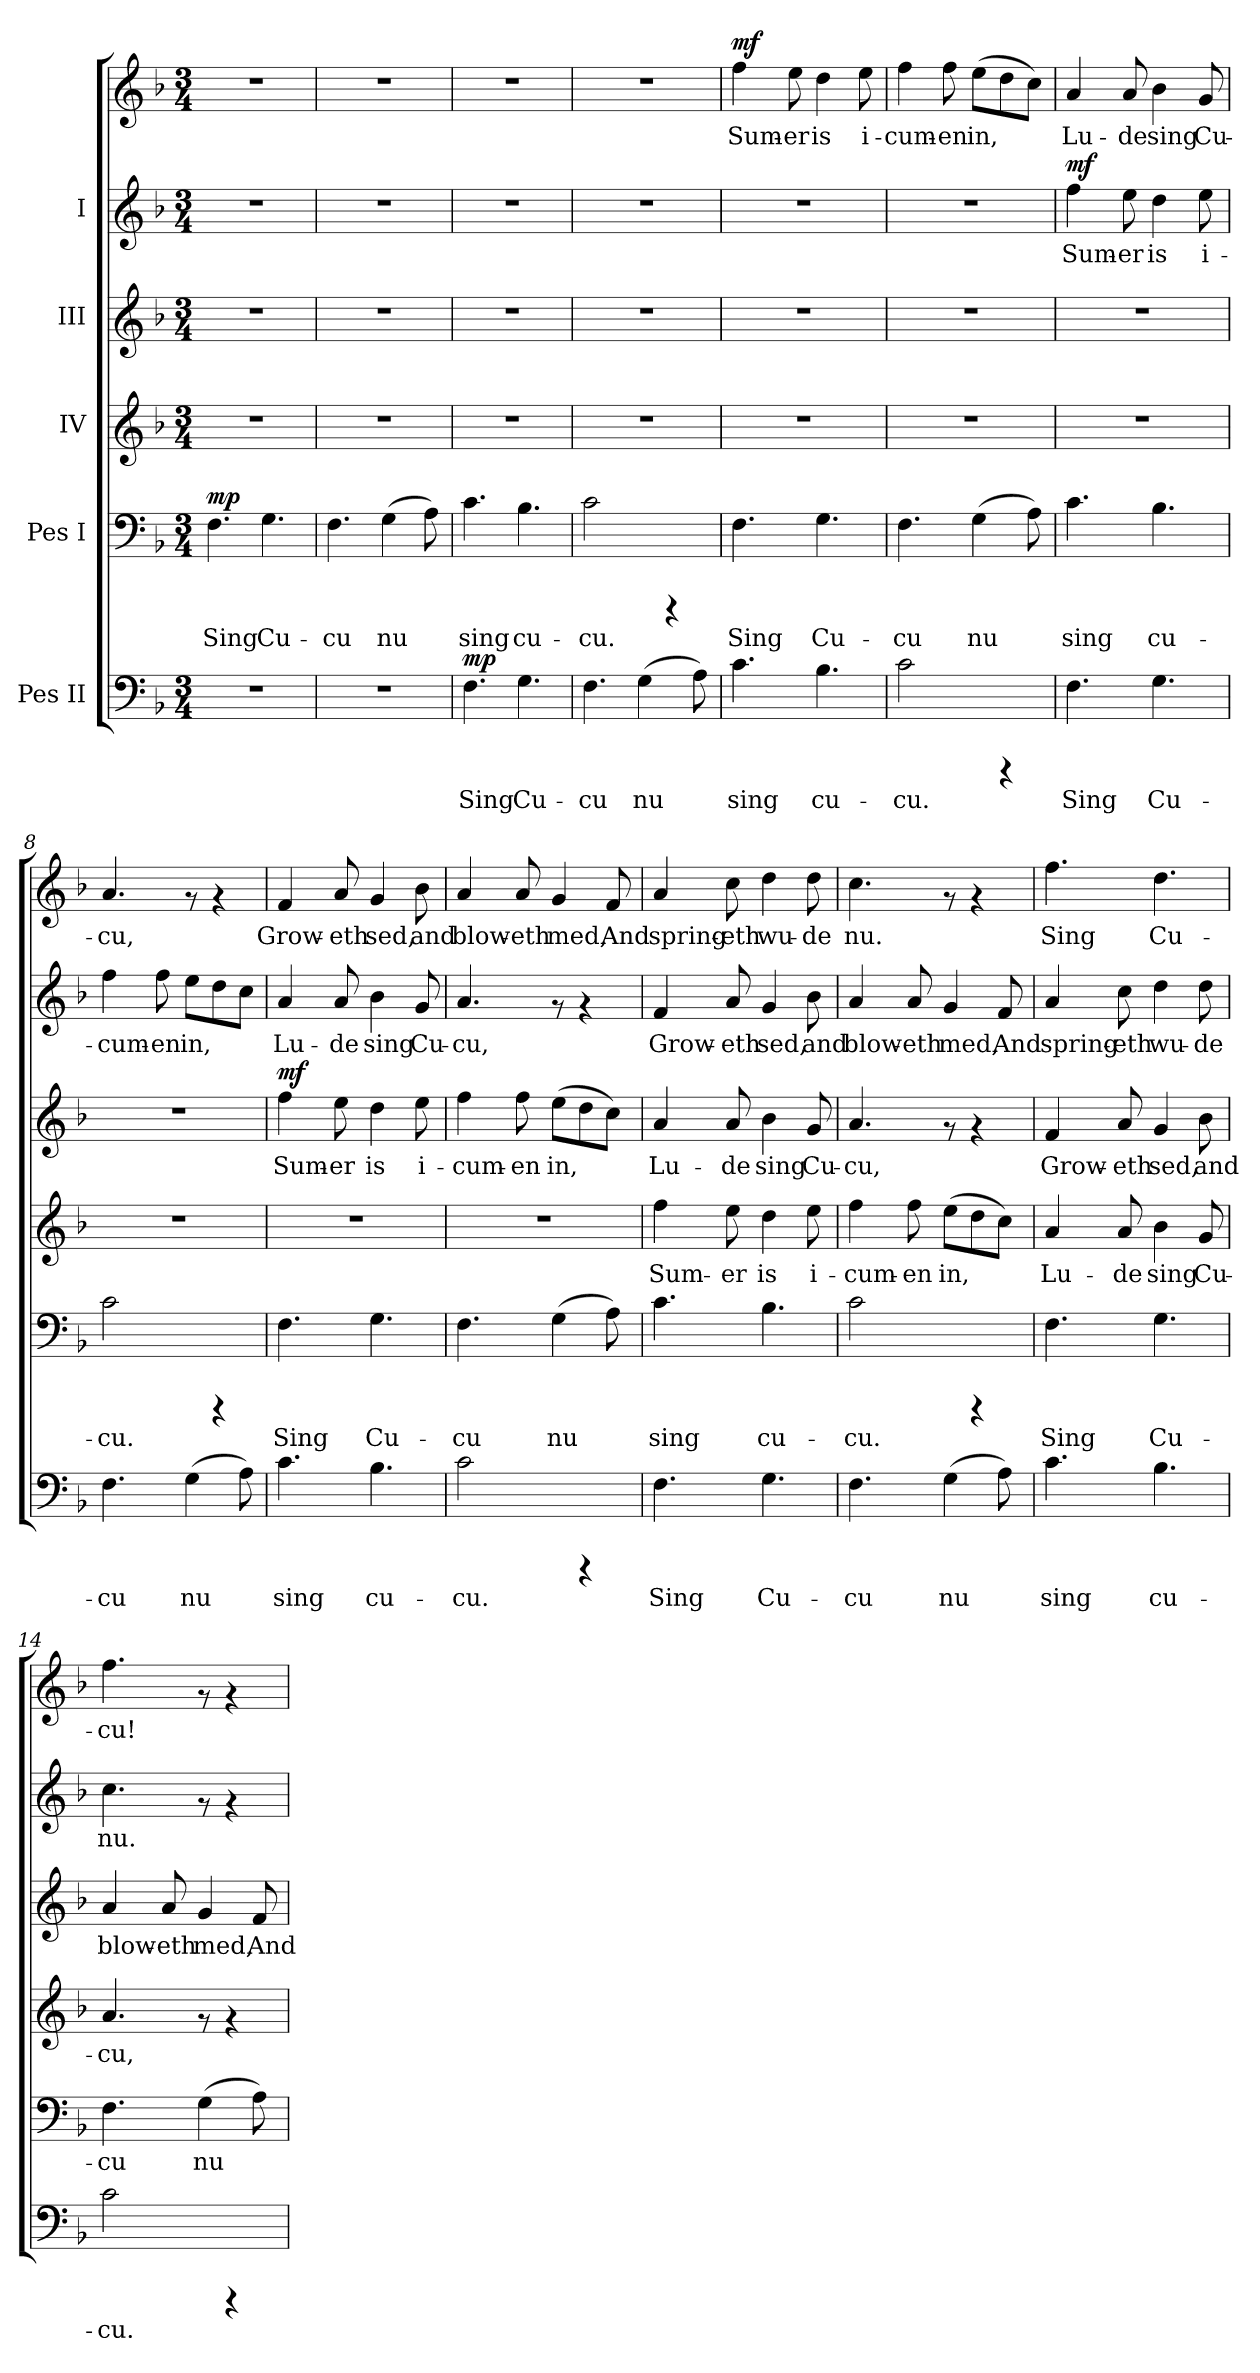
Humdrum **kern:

**kern	**text	**dynam	**kern	**text	**dynam	**kern	**text	**kern	**text	**dynam	**kern	**text	**kern	**text	**dynam
*part5	*part5	*part5	*part4	*part4	*part4	*part3	*part3	*part2	*part2	*part2	*part1	*part1	*part1	*part1	*part1
*staff6	*staff6	*staff6	*staff5	*staff5	*staff5	*staff4	*staff4	*staff3	*staff3	*staff3	*staff2	*staff2	*staff1	*staff1	*staff1/2
*I"Pes II	*	*	*I"Pes I	*	*	*I"IV	*	*I"III	*	*	*I"I	*	*	*	*
!!LO:PB:g=z
*stria5	*	*	*stria5	*	*	*stria5	*	*stria5	*	*	*stria5	*	*stria5	*	*
*clefF4	*	*	*clefF4	*	*	*clefG2	*	*clefG2	*	*	*clefG2	*	*clefG2	*	*
*k[b-]	*	*	*k[b-]	*	*	*k[b-]	*	*k[b-]	*	*	*k[b-]	*	*k[b-]	*	*
*F:	*	*	*F:	*	*	*F:	*	*F:	*	*	*F:	*	*F:	*	*
*M3/4	*	*	*M3/4	*	*	*M3/4	*	*M3/4	*	*	*M3/4	*	*M3/4	*	*
*MM150	*	*	*MM150	*	*	*MM150	*	*MM150	*	*	*MM150	*	*MM150	*	*
=1	=1	=1	=1	=1	=1	=1	=1	=1	=1	=1	=1	=1	=1	=1	=1
!	!	!	!	!LO:LY:b:cj	!LO:DY:a	!	!	!	!	!	!	!	!	!	!
2.r	.	.	4.F\	Sing	mp	2.r	.	2.r	.	.	2.r	.	2.r	.	.
!	!	!	!	!LO:LY:b:cj	!	!	!	!	!	!	!	!	!	!	!
.	.	.	4.G\	Cu-	.	.	.	.	.	.	.	.	.	.	.
=2	=2	=2	=2	=2	=2	=2	=2	=2	=2	=2	=2	=2	=2	=2	=2
!	!	!	!	!LO:LY:b:cj	!	!	!	!	!	!	!	!	!	!	!
2.r	.	.	4.F\	-cu	.	2.r	.	2.r	.	.	2.r	.	2.r	.	.
!	!	!	!	!LO:LY:b:cj	!	!	!	!	!	!	!	!	!	!	!
.	.	.	(>4G\	nu	.	.	.	.	.	.	.	.	.	.	.
!	!	!	!	!LO:LY:b:cj	!	!	!	!	!	!	!	!	!	!	!
.	.	.	8A\)	.	.	.	.	.	.	.	.	.	.	.	.
=3	=3	=3	=3	=3	=3	=3	=3	=3	=3	=3	=3	=3	=3	=3	=3
!	!LO:LY:b:cj	!LO:DY:a	!	!LO:LY:b:cj	!	!	!	!	!	!	!	!	!	!	!
4.F\	Sing	mp	4.c\	sing	.	2.r	.	2.r	.	.	2.r	.	2.r	.	.
!	!LO:LY:b:cj	!	!	!LO:LY:b:cj	!	!	!	!	!	!	!	!	!	!	!
4.G\	Cu-	.	4.B-\	cu-	.	.	.	.	.	.	.	.	.	.	.
=4	=4	=4	=4	=4	=4	=4	=4	=4	=4	=4	=4	=4	=4	=4	=4
!	!LO:LY:b:cj	!	!	!LO:LY:b:cj	!	!	!	!	!	!	!	!	!	!	!
4.F\	-cu	.	2c\	-cu.	.	2.r	.	2.r	.	.	2.r	.	2.r	.	.
!	!LO:LY:b:cj	!	!	!	!	!	!	!	!	!	!	!	!	!	!
(>4G\	nu	.	.	.	.	.	.	.	.	.	.	.	.	.	.
.	.	.	4rCCC	.	.	.	.	.	.	.	.	.	.	.	.
!	!LO:LY:b:cj	!	!	!	!	!	!	!	!	!	!	!	!	!	!
8A\)	.	.	.	.	.	.	.	.	.	.	.	.	.	.	.
=5	=5	=5	=5	=5	=5	=5	=5	=5	=5	=5	=5	=5	=5	=5	=5
!	!LO:LY:b:cj	!	!	!LO:LY:b:cj	!	!	!	!	!	!	!	!	!	!LO:LY:b:cj	!LO:DY:a
4.c\	sing	.	4.F\	Sing	.	2.r	.	2.r	.	.	2.r	.	4ff\	Sum-	mf
!	!	!	!	!	!	!	!	!	!	!	!	!	!	!LO:LY:b:cj	!
.	.	.	.	.	.	.	.	.	.	.	.	.	8ee\	-er	.
!	!LO:LY:b:cj	!	!	!LO:LY:b:cj	!	!	!	!	!	!	!	!	!	!LO:LY:b:cj	!
4.B-\	cu-	.	4.G\	Cu-	.	.	.	.	.	.	.	.	4dd\	is	.
!	!	!	!	!	!	!	!	!	!	!	!	!	!	!LO:LY:b:cj	!
.	.	.	.	.	.	.	.	.	.	.	.	.	8ee\	i-	.
=6	=6	=6	=6	=6	=6	=6	=6	=6	=6	=6	=6	=6	=6	=6	=6
!	!LO:LY:b:cj	!	!	!LO:LY:b:cj	!	!	!	!	!	!	!	!	!	!LO:LY:b:cj	!
2c\	-cu.	.	4.F\	-cu	.	2.r	.	2.r	.	.	2.r	.	4ff\	-cum-	.
!	!	!	!	!	!	!	!	!	!	!	!	!	!	!LO:LY:b:cj	!
.	.	.	.	.	.	.	.	.	.	.	.	.	8ff\	-en	.
!	!	!	!	!LO:LY:b:cj	!	!	!	!	!	!	!	!	!	!LO:LY:b:cj	!
.	.	.	(>4G\	nu	.	.	.	.	.	.	.	.	(>8ee\L	in,	.
!	!	!	!	!	!	!	!	!	!	!	!	!	!	!LO:LY:b:cj	!
4rCCC	.	.	.	.	.	.	.	.	.	.	.	.	8dd\	.	.
!	!	!	!	!LO:LY:b:cj	!	!	!	!	!	!	!	!	!	!LO:LY:b:cj	!
.	.	.	8A\)	.	.	.	.	.	.	.	.	.	8cc\J)	.	.
!!LO:LB:g=z
=7	=7	=7	=7	=7	=7	=7	=7	=7	=7	=7	=7	=7	=7	=7	=7
!	!LO:LY:b:cj	!	!	!LO:LY:b:cj	!	!	!	!	!	!	!	!LO:LY:b:cj	!	!LO:LY:b:cj	!LO:DY:a=2
4.F\	Sing	.	4.c\	sing	.	2.r	.	2.r	.	.	4ff\	-Sum-	4a/	Lu-	mf
!	!	!	!	!	!	!	!	!	!	!	!	!LO:LY:b:cj	!	!LO:LY:b:cj	!
.	.	.	.	.	.	.	.	.	.	.	8ee\	-er	8a/	-de	.
!	!LO:LY:b:cj	!	!	!LO:LY:b:cj	!	!	!	!	!	!	!	!LO:LY:b:cj	!	!LO:LY:b:cj	!
4.G\	Cu-	.	4.B-\	cu-	.	.	.	.	.	.	4dd\	is	4b-\	sing	.
!	!	!	!	!	!	!	!	!	!	!	!	!LO:LY:b:cj	!	!LO:LY:b:cj	!
.	.	.	.	.	.	.	.	.	.	.	8ee\	i-	8g/	Cu-	.
=8	=8	=8	=8	=8	=8	=8	=8	=8	=8	=8	=8	=8	=8	=8	=8
!	!LO:LY:b:cj	!	!	!LO:LY:b:cj	!	!	!	!	!	!	!	!LO:LY:b:cj	!	!LO:LY:b:cj	!
4.F\	-cu	.	2c\	-cu.	.	2.r	.	2.r	.	.	4ff\	cum-	4.a/	-cu,	.
!	!	!	!	!	!	!	!	!	!	!	!	!LO:LY:b:cj	!	!	!
.	.	.	.	.	.	.	.	.	.	.	8ff\	-en	.	.	.
!	!LO:LY:b:cj	!	!	!	!	!	!	!	!	!	!	!LO:LY:b:cj	!	!	!
(>4G\	nu	.	.	.	.	.	.	.	.	.	8ee\L	in,	8rf	.	.
!	!	!	!	!	!	!	!	!	!	!	!	!LO:LY:b:cj	!	!	!
.	.	.	4rCCC	.	.	.	.	.	.	.	8dd\	.	4rf	.	.
!	!LO:LY:b:cj	!	!	!	!	!	!	!	!	!	!	!LO:LY:b:cj	!	!	!
8A\)	.	.	.	.	.	.	.	.	.	.	8cc\J	.	.	.	.
=9	=9	=9	=9	=9	=9	=9	=9	=9	=9	=9	=9	=9	=9	=9	=9
!	!LO:LY:b:cj	!	!	!LO:LY:b:cj	!	!	!	!	!LO:LY:b:cj	!LO:DY:a	!	!LO:LY:b:cj	!	!LO:LY:b:cj	!
4.c\	sing	.	4.F\	Sing	.	2.r	.	4ff\	Sum-	mf	4a/	Lu-	4f/	Grow-	.
!	!	!	!	!	!	!	!	!	!LO:LY:b:cj	!	!	!LO:LY:b:cj	!	!LO:LY:b:cj	!
.	.	.	.	.	.	.	.	8ee\	-er	.	8a/	-de	8a/	-eth	.
!	!LO:LY:b:cj	!	!	!LO:LY:b:cj	!	!	!	!	!LO:LY:b:cj	!	!	!LO:LY:b:cj	!	!LO:LY:b:cj	!
4.B-\	cu-	.	4.G\	Cu-	.	.	.	4dd\	is	.	4b-\	sing	4g/	sed,	.
!	!	!	!	!	!	!	!	!	!LO:LY:b:cj	!	!	!LO:LY:b:cj	!	!LO:LY:b:cj	!
.	.	.	.	.	.	.	.	8ee\	i-	.	8g/	Cu-	8b-\	and	.
=10	=10	=10	=10	=10	=10	=10	=10	=10	=10	=10	=10	=10	=10	=10	=10
!	!LO:LY:b:cj	!	!	!LO:LY:b:cj	!	!	!	!	!LO:LY:b:cj	!	!	!LO:LY:b:cj	!	!LO:LY:b:cj	!
2c\	-cu.	.	4.F\	-cu	.	2.r	.	4ff\	-cum-	.	4.a/	cu,	4a/	-blow-	.
!	!	!	!	!	!	!	!	!	!LO:LY:b:cj	!	!	!	!	!LO:LY:b:cj	!
.	.	.	.	.	.	.	.	8ff\	-en	.	.	.	8a/	-eth	.
!	!	!	!	!LO:LY:b:cj	!	!	!	!	!LO:LY:b:cj	!	!	!	!	!LO:LY:b:cj	!
.	.	.	(>4G\	nu	.	.	.	(>8ee\L	in,	.	8rf	.	4g/	med,	.
!	!	!	!	!	!	!	!	!	!LO:LY:b:cj	!	!	!	!	!	!
4rCCC	.	.	.	.	.	.	.	8dd\	.	.	4rf	.	.	.	.
!	!	!	!	!LO:LY:b:cj	!	!	!	!	!LO:LY:b:cj	!	!	!	!	!LO:LY:b:cj	!
.	.	.	8A\)	.	.	.	.	8cc\J)	.	.	.	.	8f/	And	.
=11	=11	=11	=11	=11	=11	=11	=11	=11	=11	=11	=11	=11	=11	=11	=11
!	!LO:LY:b:cj	!	!	!LO:LY:b:cj	!	!	!LO:LY:b:cj	!	!LO:LY:b:cj	!	!	!LO:LY:b:cj	!	!LO:LY:b:cj	!
4.F\	Sing	.	4.c\	sing	.	4ff\	Sum-	4a/	Lu-	.	4f/	Grow-	4a/	spring-	.
!	!	!	!	!	!	!	!LO:LY:b:cj	!	!LO:LY:b:cj	!	!	!LO:LY:b:cj	!	!LO:LY:b:cj	!
.	.	.	.	.	.	8ee\	-er	8a/	-de	.	8a/	-eth	8cc\	-eth	.
!	!LO:LY:b:cj	!	!	!LO:LY:b:cj	!	!	!LO:LY:b:cj	!	!LO:LY:b:cj	!	!	!LO:LY:b:cj	!	!LO:LY:b:cj	!
4.G\	Cu-	.	4.B-\	cu-	.	4dd\	is	4b-\	sing	.	4g/	sed,	4dd\	wu-	.
!	!	!	!	!	!	!	!LO:LY:b:cj	!	!LO:LY:b:cj	!	!	!LO:LY:b:cj	!	!LO:LY:b:cj	!
.	.	.	.	.	.	8ee\	i-	8g/	Cu-	.	8b-\	and	8dd\	-de	.
!!LO:PB:g=z
=12	=12	=12	=12	=12	=12	=12	=12	=12	=12	=12	=12	=12	=12	=12	=12
!	!LO:LY:b:cj	!	!	!LO:LY:b:cj	!	!	!LO:LY:b:cj	!	!LO:LY:b:cj	!	!	!LO:LY:b:cj	!	!LO:LY:b:cj	!
4.F\	-cu	.	2c\	-cu.	.	4ff\	-cum-	4.a/	-cu,	.	4a/	blow-	4.cc\	nu.	.
!	!	!	!	!	!	!	!LO:LY:b:cj	!	!	!	!	!LO:LY:b:cj	!	!	!
.	.	.	.	.	.	8ff\	-en	.	.	.	8a/	-eth	.	.	.
!	!LO:LY:b:cj	!	!	!	!	!	!LO:LY:b:cj	!	!	!	!	!LO:LY:b:cj	!	!	!
(>4G\	nu	.	.	.	.	(>8ee\L	in,	8rf	.	.	4g/	med,	8rf	.	.
!	!	!	!	!	!	!	!LO:LY:b:cj	!	!	!	!	!	!	!	!
.	.	.	4rCCC	.	.	8dd\	.	4rf	.	.	.	.	4rf	.	.
!	!LO:LY:b:cj	!	!	!	!	!	!LO:LY:b:cj	!	!	!	!	!LO:LY:b:cj	!	!	!
8A\)	.	.	.	.	.	8cc\J)	.	.	.	.	8f/	And	.	.	.
=13	=13	=13	=13	=13	=13	=13	=13	=13	=13	=13	=13	=13	=13	=13	=13
!	!LO:LY:b:cj	!	!	!LO:LY:b:cj	!	!	!LO:LY:b:cj	!	!LO:LY:b:cj	!	!	!LO:LY:b:cj	!	!LO:LY:b:cj	!
4.c\	sing	.	4.F\	Sing	.	4a/	Lu-	4f/	Grow-	.	4a/	-spring-	4.ff\	Sing	.
!	!	!	!	!	!	!	!LO:LY:b:cj	!	!LO:LY:b:cj	!	!	!LO:LY:b:cj	!	!	!
.	.	.	.	.	.	8a/	-de	8a/	-eth	.	8cc\	-eth	.	.	.
!	!LO:LY:b:cj	!	!	!LO:LY:b:cj	!	!	!LO:LY:b:cj	!	!LO:LY:b:cj	!	!	!LO:LY:b:cj	!	!LO:LY:b:cj	!
4.B-\	cu-	.	4.G\	Cu-	.	4b-\	sing	4g/	sed,	.	4dd\	wu-	4.dd\	Cu-	.
!	!	!	!	!	!	!	!LO:LY:b:cj	!	!LO:LY:b:cj	!	!	!LO:LY:b:cj	!	!	!
.	.	.	.	.	.	8g/	Cu-	8b-\	and	.	8dd\	-de	.	.	.
=14	=14	=14	=14	=14	=14	=14	=14	=14	=14	=14	=14	=14	=14	=14	=14
!	!LO:LY:b:cj	!	!	!LO:LY:b:cj	!	!	!LO:LY:b:cj	!	!LO:LY:b:cj	!	!	!LO:LY:b:cj	!	!LO:LY:b:cj	!
2c\	-cu.	.	4.F\	-cu	.	4.a/	-cu,	4a/	blow-	.	4.cc\	nu.	4.ff\	cu!	.
!	!	!	!	!	!	!	!	!	!LO:LY:b:cj	!	!	!	!	!	!
.	.	.	.	.	.	.	.	8a/	-eth	.	.	.	.	.	.
!	!	!	!	!LO:LY:b:cj	!	!	!	!	!LO:LY:b:cj	!	!	!	!	!	!
.	.	.	(>4G\	nu	.	8rf	.	4g/	med,	.	8rf	.	8rf	.	.
4rCCC	.	.	.	.	.	4rf	.	.	.	.	4rf	.	4rf	.	.
!	!	!	!	!LO:LY:b:cj	!	!	!	!	!LO:LY:b:cj	!	!	!	!	!	!
.	.	.	8A\)	.	.	.	.	8f/	And	.	.	.	.	.	.
=	=	=	=	=	=	=	=	=	=	=	=	=	=	=	=
*-	*-	*-	*-	*-	*-	*-	*-	*-	*-	*-	*-	*-	*-	*-	*-
